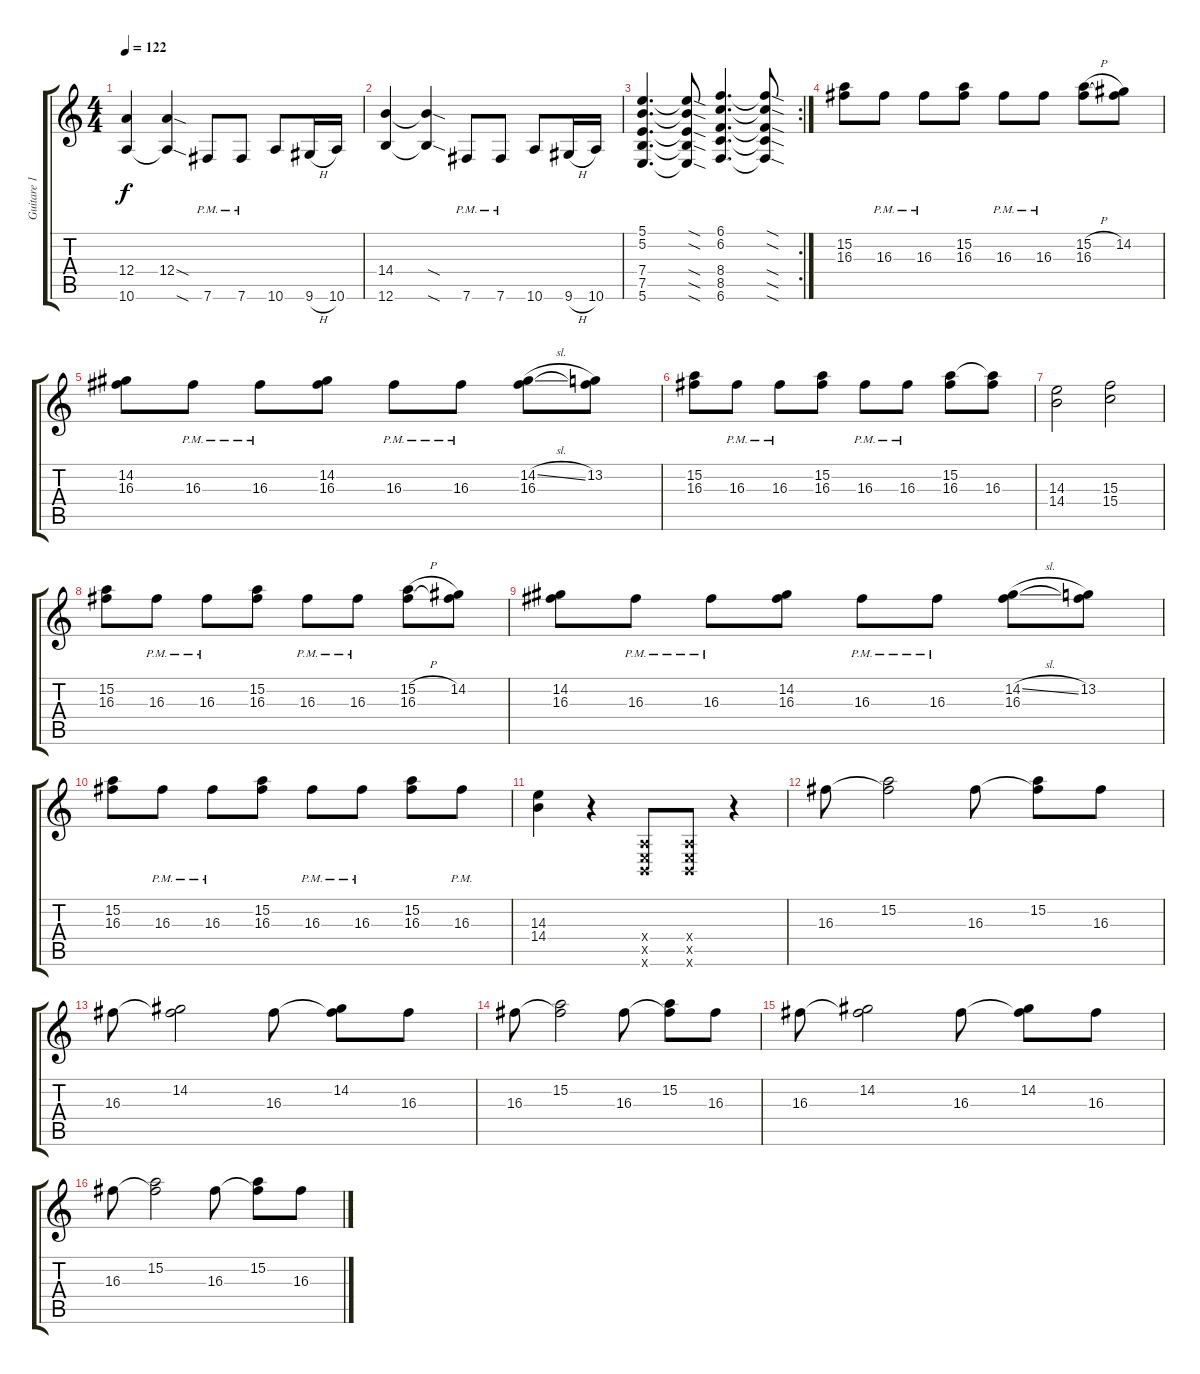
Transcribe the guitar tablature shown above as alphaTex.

\track ("Guitare 1" "Guitare 1") {instrument distortionguitar}
\staff {score tabs}
\tuning (B3 Gb3 D3 A2 E2 B1) {hide}
\ts (4 4)
\tempo 122
\clef g2
\ks c
(12.4 10.6).4{dy f} (12.4{sod} 10.6{sod t}).4 7.6{pm}.8 7.6{pm}.8 10.6.8 9.6{h}.16 10.6.16 |
(14.4 12.6).4 (14.4{sod t} 12.6{sod t}).4 7.6{pm}.8 7.6{pm}.8 10.6.8 9.6{h}.16 10.6.16 |
\rc 2
(5.1 5.2 7.4 7.5 5.6).4{d} (5.1{sod t} 5.2{sod t} 7.4{sod t} 7.5{sod t} 5.6{sod t}).8 (6.1 6.2 8.4 8.5 6.6).4{d} (6.1{sod t} 6.2{sod t} 8.4{sod t} 8.5{sod t} 6.6{sod t}).8 |
(15.2 16.3).8 16.3{pm}.8 16.3{pm}.8 (15.2 16.3).8 16.3{pm}.8 16.3{pm}.8 (15.2{h} 16.3).8 (14.2 16.3{t}).8 |
(14.2 16.3).8 16.3{pm}.8 16.3{pm}.8 (14.2 16.3).8 16.3{pm}.8 16.3{pm}.8 (14.2{sl} 16.3).8 (13.2 16.3{t}).8 |
(15.2 16.3).8 16.3{pm}.8 16.3{pm}.8 (15.2 16.3).8 16.3{pm}.8 16.3{pm}.8 (15.2 16.3).8 (15.2{t} 16.3).8 |
(14.3 14.4).2 (15.3 15.4).2 |
(15.2 16.3).8 16.3{pm}.8 16.3{pm}.8 (15.2 16.3).8 16.3{pm}.8 16.3{pm}.8 (15.2{h} 16.3).8 (14.2 16.3{t}).8 |
(14.2 16.3).8 16.3{pm}.8 16.3{pm}.8 (14.2 16.3).8 16.3{pm}.8 16.3{pm}.8 (14.2{sl} 16.3).8 (13.2 16.3{t}).8 |
(15.2 16.3).8 16.3{pm}.8 16.3{pm}.8 (15.2 16.3).8 16.3{pm}.8 16.3{pm}.8 (15.2 16.3).8 16.3{pm}.8 |
(14.3 14.4).4 r.4 (0.4{x} 0.5{x} 0.6{x}).8 (0.4{x} 0.5{x} 0.6{x}).8 r.4 |
16.3.8 (15.2 16.3{t}).2 16.3.8 (15.2 16.3{t}).8 16.3.8 |
16.3.8 (14.2 16.3{t}).2 16.3.8 (14.2 16.3{t}).8 16.3.8 |
16.3.8 (15.2 16.3{t}).2 16.3.8 (15.2 16.3{t}).8 16.3.8 |
16.3.8 (14.2 16.3{t}).2 16.3.8 (14.2 16.3{t}).8 16.3.8 |
16.3.8 (15.2 16.3{t}).2 16.3.8 (15.2 16.3{t}).8 16.3.8
